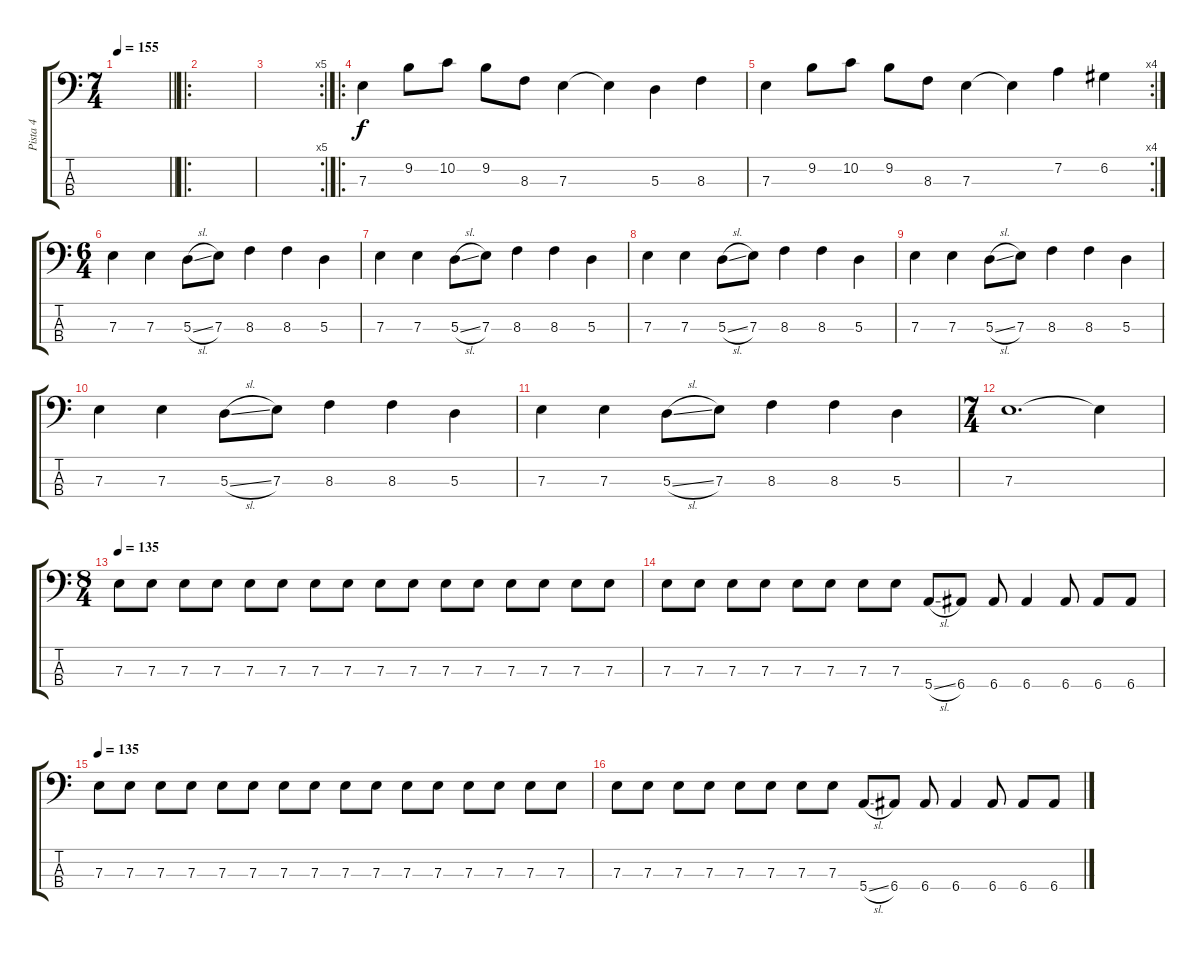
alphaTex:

\track ("Pista 4" "Pista 4") {instrument electricbassfinger}
\staff {score tabs}
\tuning (G2 D2 A1 E1) {hide}
\ts (7 4)
\tempo 155
\clef f4
\barLineRight lightlight
\ks c
|
\ro
|
\rc 5
|
\ro
7.3.4 9.2.8 10.2.8 9.2.8 8.3.8 7.3.4 7.3{t}.4 5.3.4 8.3.4 |
\rc 4
7.3.4 9.2.8 10.2.8 9.2.8 8.3.8 7.3.4 7.3{t}.4 7.2.4 6.2.4 |
\ts (6 4)
7.3.4 7.3.4 5.3{sl}.8 7.3.8 8.3.4 8.3.4 5.3.4 |
7.3.4 7.3.4 5.3{sl}.8 7.3.8 8.3.4 8.3.4 5.3.4 |
7.3.4 7.3.4 5.3{sl}.8 7.3.8 8.3.4 8.3.4 5.3.4 |
7.3.4 7.3.4 5.3{sl}.8 7.3.8 8.3.4 8.3.4 5.3.4 |
7.3.4 7.3.4 5.3{sl}.8 7.3.8 8.3.4 8.3.4 5.3.4 |
7.3.4 7.3.4 5.3{sl}.8 7.3.8 8.3.4 8.3.4 5.3.4 |
\ts (7 4)
7.3.1{d} 7.3{t}.4 |
\ts (8 4)
\tempo 135
7.3.8 7.3.8 7.3.8 7.3.8 7.3.8 7.3.8 7.3.8 7.3.8 7.3.8 7.3.8 7.3.8 7.3.8 7.3.8 7.3.8 7.3.8 7.3.8 |
7.3.8 7.3.8 7.3.8 7.3.8 7.3.8 7.3.8 7.3.8 7.3.8 5.4{sl}.8 6.4.8 6.4.8 6.4.4 6.4.8 6.4.8 6.4.8 |
\tempo 135
7.3.8 7.3.8 7.3.8 7.3.8 7.3.8 7.3.8 7.3.8 7.3.8 7.3.8 7.3.8 7.3.8 7.3.8 7.3.8 7.3.8 7.3.8 7.3.8 |
7.3.8 7.3.8 7.3.8 7.3.8 7.3.8 7.3.8 7.3.8 7.3.8 5.4{sl}.8 6.4.8 6.4.8 6.4.4 6.4.8 6.4.8 6.4.8
